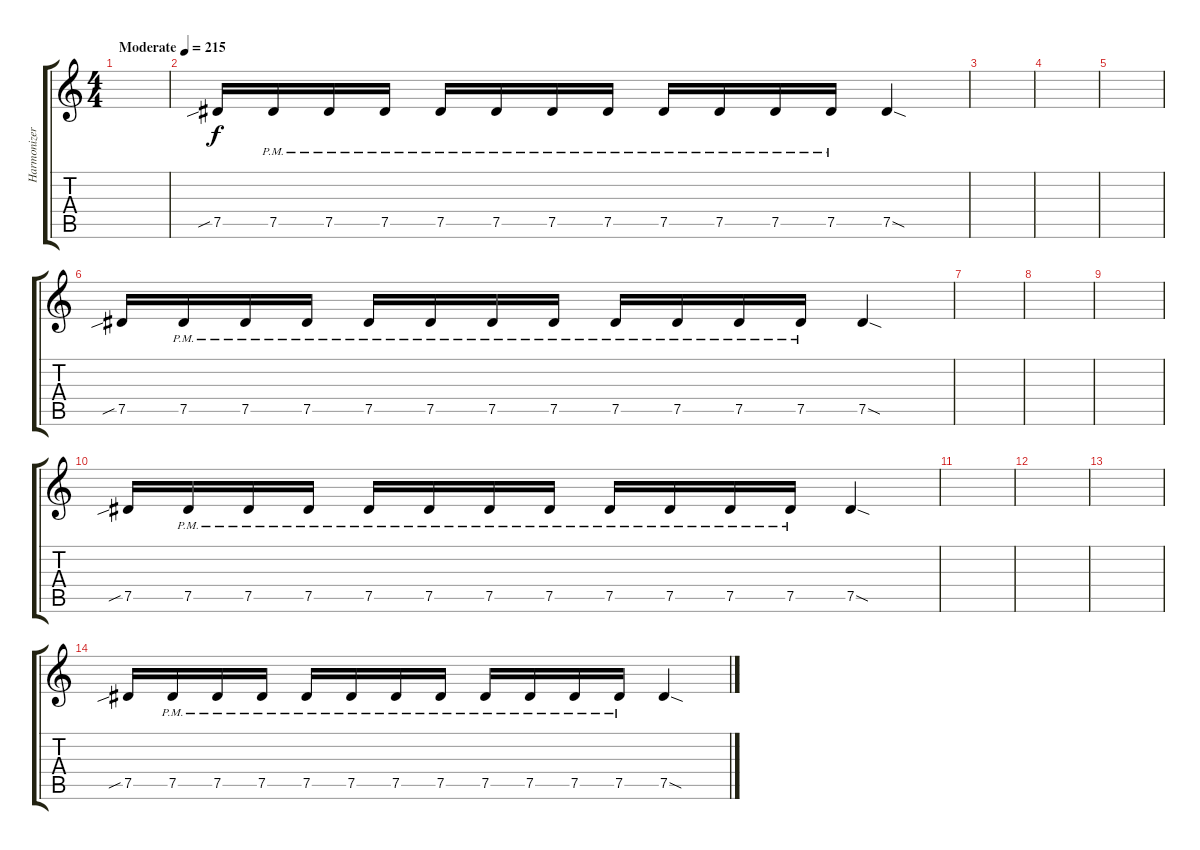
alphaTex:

\track ("Harmonizer" "Harmonizer") {instrument distortionguitar}
\staff {score tabs}
\tuning (Eb4 Bb3 Gb3 Db3 Ab2 Eb2) {hide}
\ts (4 4)
\tempo (215 "Moderate")
\clef g2
\ks c
|
7.5{sib}.16 7.5{pm}.16 7.5{pm}.16 7.5{pm}.16 7.5{pm}.16 7.5{pm}.16 7.5{pm}.16 7.5{pm}.16 7.5{pm}.16 7.5{pm}.16 7.5{pm}.16 7.5{pm}.16 7.5{sod}.4 |
|
|
|
7.5{sib}.16 7.5{pm}.16 7.5{pm}.16 7.5{pm}.16 7.5{pm}.16 7.5{pm}.16 7.5{pm}.16 7.5{pm}.16 7.5{pm}.16 7.5{pm}.16 7.5{pm}.16 7.5{pm}.16 7.5{sod}.4 |
|
|
|
7.5{sib}.16 7.5{pm}.16 7.5{pm}.16 7.5{pm}.16 7.5{pm}.16 7.5{pm}.16 7.5{pm}.16 7.5{pm}.16 7.5{pm}.16 7.5{pm}.16 7.5{pm}.16 7.5{pm}.16 7.5{sod}.4 |
|
|
|
7.5{sib}.16 7.5{pm}.16 7.5{pm}.16 7.5{pm}.16 7.5{pm}.16 7.5{pm}.16 7.5{pm}.16 7.5{pm}.16 7.5{pm}.16 7.5{pm}.16 7.5{pm}.16 7.5{pm}.16 7.5{sod}.4
